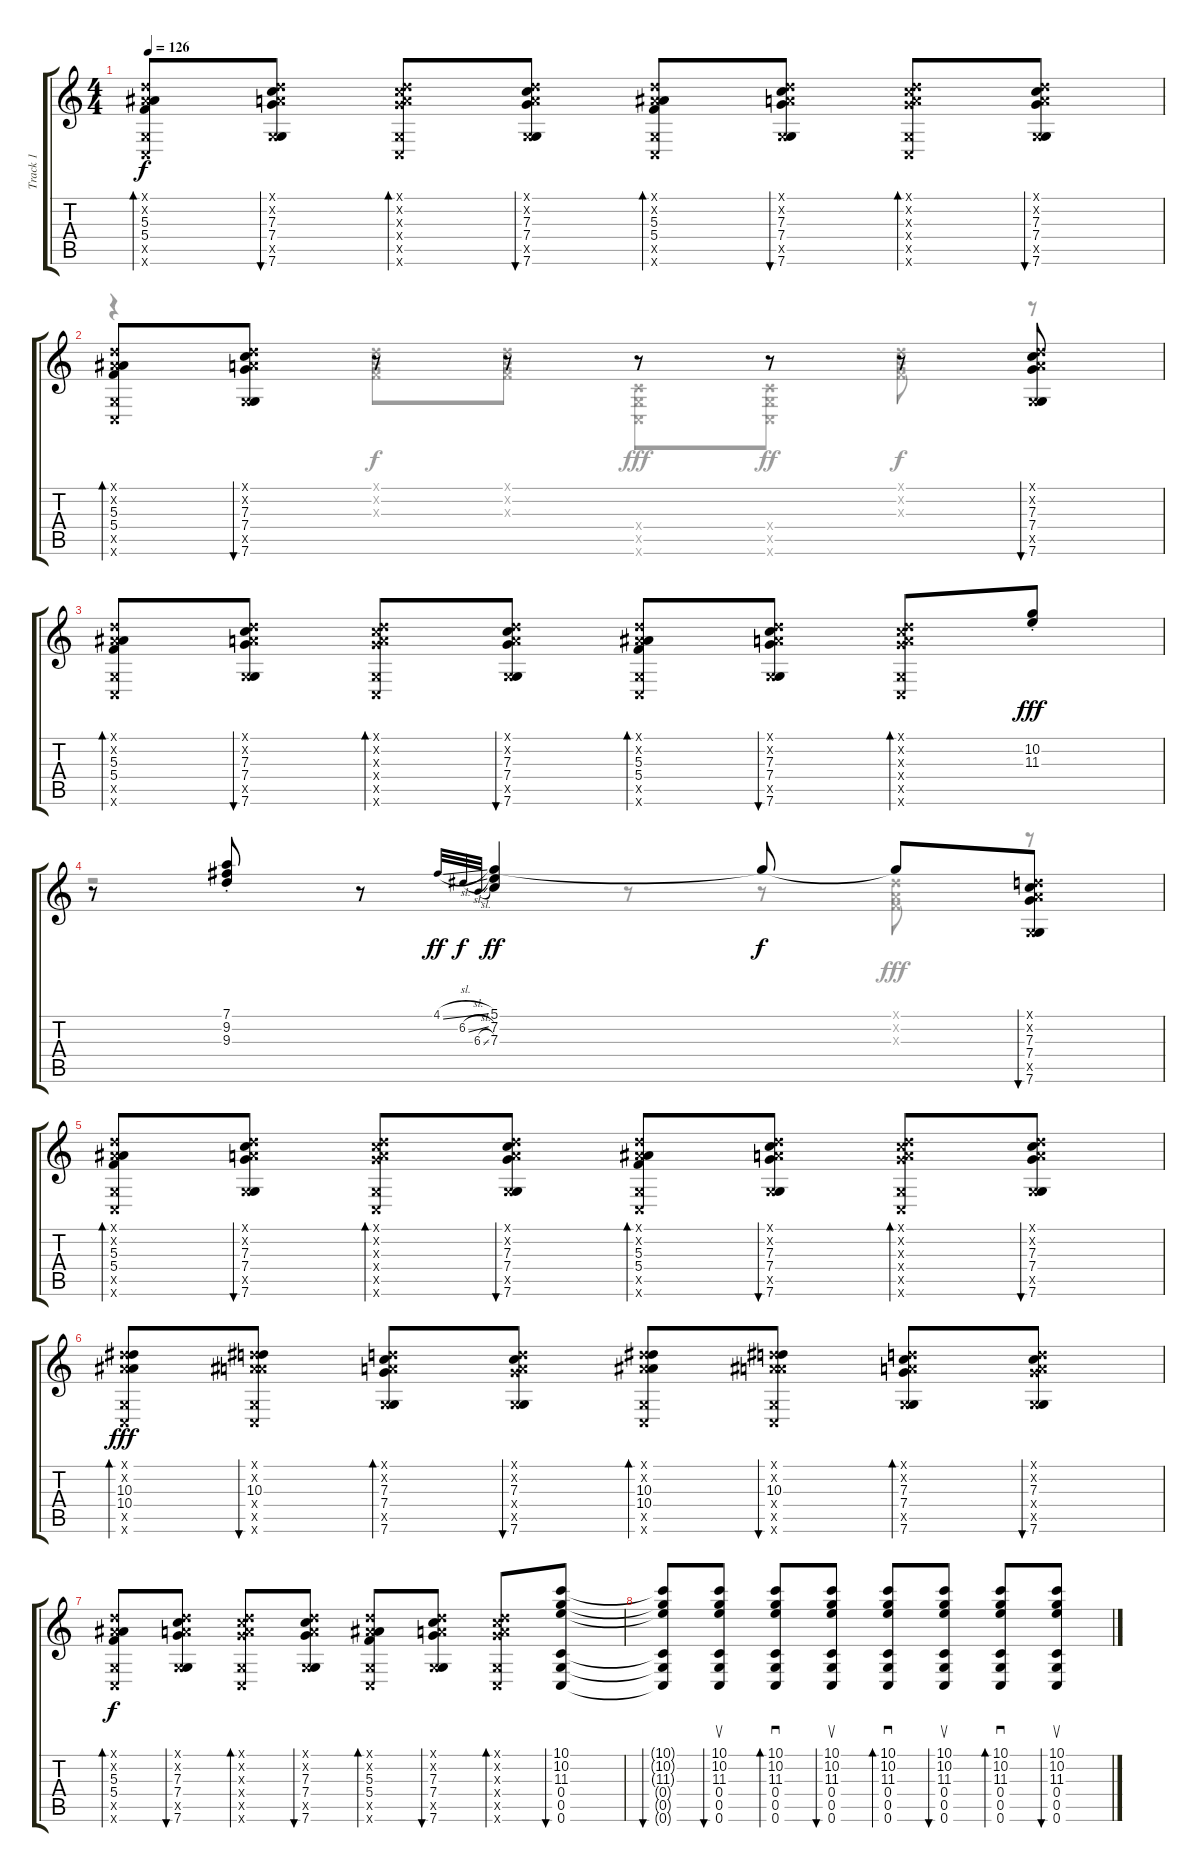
\track ("Track 1" "Track 1") {instrument acousticguitarsteel}
\staff {score tabs}
\tuning (D4 A3 F3 C3 G2 C2) {hide}
\voice
\ts (4 4)
\tempo 126
\clef g2
\ks c
(0.1{x} 0.2{x} 5.3 5.4 0.5{x} 0.6{x}).8{bd 30 dy f} (0.1{x} 0.2{x} 7.3 7.4 0.5{x} 7.6).8{bu 30} (0.1{x} 0.2{x} 7.3{x} 7.4{x} 0.5{x} 0.6{x}).8{bd 30} (0.1{x} 0.2{x} 7.3 7.4 0.5{x} 7.6).8{bu 30} (0.1{x} 0.2{x} 5.3 5.4 0.5{x} 0.6{x}).8{bd 30} (0.1{x} 0.2{x} 7.3 7.4 0.5{x} 7.6).8{bu 30} (0.1{x} 0.2{x} 7.3{x} 7.4{x} 0.5{x} 0.6{x}).8{bd 30} (0.1{x} 0.2{x} 7.3 7.4 0.5{x} 7.6).8{bu 30} |
(0.1{x} 0.2{x} 5.3 5.4 0.5{x} 0.6{x}).8{bd 30} (0.1{x} 0.2{x} 7.3 7.4 0.5{x} 7.6).8{bu 30} r.8 r.8 r.8 r.8 r.8 (0.1{x} 0.2{x} 7.3 7.4 0.5{x} 7.6).8{bu 30} |
(0.1{x} 0.2{x} 5.3 5.4 0.5{x} 0.6{x}).8{bd 30} (0.1{x} 0.2{x} 7.3 7.4 0.5{x} 7.6).8{bu 30} (0.1{x} 0.2{x} 7.3{x} 7.4{x} 0.5{x} 0.6{x}).8{bd 30} (0.1{x} 0.2{x} 7.3 7.4 0.5{x} 7.6).8{bu 30} (0.1{x} 0.2{x} 5.3 5.4 0.5{x} 0.6{x}).8{bd 30} (0.1{x} 0.2{x} 7.3 7.4 0.5{x} 7.6).8{bu 30} (0.1{x} 0.2{x} 7.3{x} 7.4{x} 0.5{x} 0.6{x}).8{bd 30} (10.2{st} 11.3{st}).8{dy fff} |
r.8 (7.1{st} 9.2 9.3).8 r.8 4.1{sl}.32{gr onbeat dy ff} 6.2{sl}.32{gr onbeat dy f} 6.3{sl}.32{gr onbeat} (5.1 7.2 7.3).4{dy ff} 5.1{t}.8{dy f} 5.1{t}.8 (0.1{x} 0.2{x} 7.3 7.4 0.5{x} 7.6).8{bu 30} |
(0.1{x} 0.2{x} 5.3 5.4 0.5{x} 0.6{x}).8{bd 30} (0.1{x} 0.2{x} 7.3 7.4 0.5{x} 7.6).8{bu 30} (0.1{x} 0.2{x} 7.3{x} 7.4{x} 0.5{x} 0.6{x}).8{bd 30} (0.1{x} 0.2{x} 7.3 7.4 0.5{x} 7.6).8{bu 30} (0.1{x} 0.2{x} 5.3 5.4 0.5{x} 0.6{x}).8{bd 30} (0.1{x} 0.2{x} 7.3 7.4 0.5{x} 7.6).8{bu 30} (0.1{x} 0.2{x} 7.3{x} 7.4{x} 0.5{x} 0.6{x}).8{bd 30} (0.1{x} 0.2{x} 7.3 7.4 0.5{x} 7.6).8{bu 30} |
(0.1{x} 0.2{x} 10.3 10.4 0.5{x} 0.6{x}).8{bd 60 dy fff} (0.1{x} 0.2{x} 10.3 10.4{x} 0.5{x} 0.6{x}).8{bu 60} (0.1{x} 0.2{x} 7.3 7.4 0.5{x} 7.6).8{bd 60} (0.1{x} 0.2{x} 7.3 7.4{x} 0.5{x} 7.6).8{bu 60} (0.1{x} 0.2{x} 10.3 10.4 0.5{x} 0.6{x}).8{bd 60} (0.1{x} 0.2{x} 10.3 10.4{x} 0.5{x} 0.6{x}).8{bu 60} (0.1{x} 0.2{x} 7.3 7.4 0.5{x} 7.6).8{bd 60} (0.1{x} 0.2{x} 7.3 7.4{x} 0.5{x} 7.6).8{bu 60} |
(0.1{x} 0.2{x} 5.3 5.4 0.5{x} 0.6{x}).8{bd 30 dy f} (0.1{x} 0.2{x} 7.3 7.4 0.5{x} 7.6).8{bu 30} (0.1{x} 0.2{x} 7.3{x} 7.4{x} 0.5{x} 0.6{x}).8{bd 30} (0.1{x} 0.2{x} 7.3 7.4 0.5{x} 7.6).8{bu 30} (0.1{x} 0.2{x} 5.3 5.4 0.5{x} 0.6{x}).8{bd 30} (0.1{x} 0.2{x} 7.3 7.4 0.5{x} 7.6).8{bu 30} (0.1{x} 0.2{x} 7.3{x} 7.4{x} 0.5{x} 0.6{x}).8{bd 30} (10.1 10.2 11.3 0.4 0.5 0.6).8{bu 30} |
(10.1{t} 10.2{t} 11.3{t} 0.4{t} 0.5{t} 0.6{t}).8{bu 30} (10.1 10.2 11.3 0.4 0.5 0.6).8{su bu 30} (10.1 10.2 11.3 0.4 0.5 0.6).8{sd bd 30} (10.1 10.2 11.3 0.4 0.5 0.6).8{su bu 30} (10.1 10.2 11.3 0.4 0.5 0.6).8{sd bd 30} (10.1 10.2 11.3 0.4 0.5 0.6).8{su bu 30} (10.1 10.2 11.3 0.4 0.5 0.6).8{sd bd 30} (10.1 10.2 11.3 0.4 0.5 0.6).8{su bu 30}
\voice
\clef g2
\ottava regular
\simile none
\ks c
|
r.4 (0.1{x} 0.2{x} 0.3{x}).8 (0.1{x} 0.2{x} 0.3{x}).8 (0.4{x} 0.5{x} 0.6{x}).8{dy fff} (0.4{x} 0.5{x} 0.6{x}).8{dy ff} (0.1{x} 0.2{x} 0.3{x}).8{dy f} r.8 |
|
r.2 r.8 r.8 (0.1{x} 0.2{x} 0.3{x}).8{dy fff} r.8 |
|
|
|
